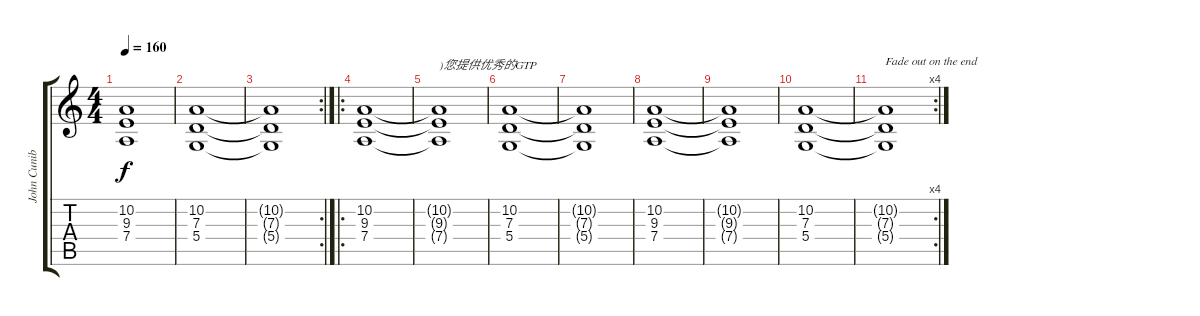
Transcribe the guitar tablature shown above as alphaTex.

\track ("John Cuniberti" "John Cunib") {instrument sitar}
\staff {score tabs}
\tuning (E4 B3 G3 D3 A2 E2) {hide}
\ts (4 4)
\tempo 160
\clef g2
\ks c
(10.2{t} 9.3{t} 7.4{t}).1{dy f} |
(10.2 7.3 5.4).1 |
\rc 2
(10.2{t} 7.3{t} 5.4{t}).1 |
\ro
(10.2 9.3 7.4).1 |
(10.2{t} 9.3{t} 7.4{t}).1{txt ")您提供优秀的GTP"} |
(10.2 7.3 5.4).1 |
(10.2{t} 7.3{t} 5.4{t}).1 |
(10.2 9.3 7.4).1 |
(10.2{t} 9.3{t} 7.4{t}).1 |
(10.2 7.3 5.4).1 |
\rc 4
(10.2{t} 7.3{t} 5.4{t}).1{txt "Fade out on the end"}
